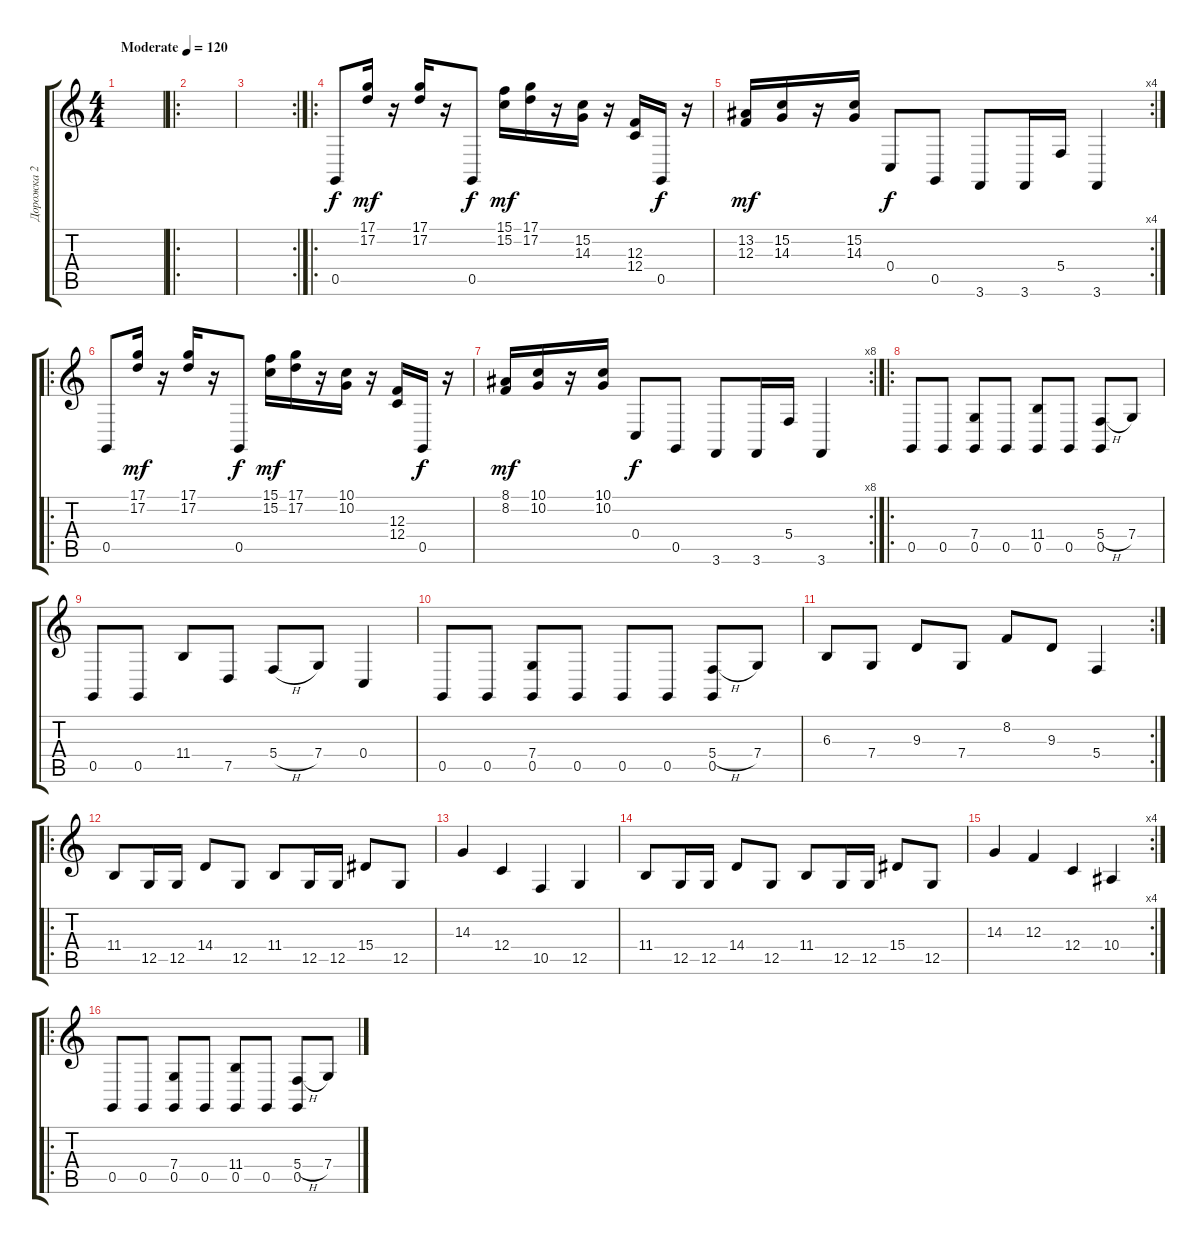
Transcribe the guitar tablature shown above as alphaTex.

\track ("Дорожка 2" "Дорожка 2") {instrument lead1square}
\staff {score tabs}
\tuning (D4 A3 F3 C3 G2 D2) {hide}
\ts (4 4)
\tempo (120 "Moderate")
\clef g2
\ks c
|
\ro
|
\rc 2
|
\ro
0.5.8 (17.1 17.2).16{dy mf} r.16 (17.1 17.2).16 r.16 0.5.8{dy f} (15.1 15.2).16{dy mf} (17.1 17.2).16 r.16 (15.2 14.3).16 r.16 (12.3 12.4).16 0.5.16{dy f} r.16 |
\rc 4
(13.2 12.3).16{dy mf} (15.2 14.3).16 r.16 (15.2 14.3).16 0.4.8{dy f} 0.5.8 3.6.8 3.6.16 5.4.16 3.6.4 |
\ro
0.5.8 (17.1 17.2).16{dy mf} r.16 (17.1 17.2).16 r.16 0.5.8{dy f} (15.1 15.2).16{dy mf} (17.1 17.2).16 r.16 (10.1 10.2).16 r.16 (12.3 12.4).16 0.5.16{dy f} r.16 |
\rc 8
(8.1 8.2).16{dy mf} (10.1 10.2).16 r.16 (10.1 10.2).16 0.4.8{dy f} 0.5.8 3.6.8 3.6.16 5.4.16 3.6.4 |
\ro
0.5.8 0.5.8 (7.4 0.5).8 0.5.8 (11.4 0.5).8 0.5.8 (5.4{h} 0.5).8 7.4.8 |
0.5.8 0.5.8 11.4.8 7.5.8 5.4{h}.8 7.4.8 0.4.4 |
0.5.8 0.5.8 (7.4 0.5).8 0.5.8 0.5.8 0.5.8 (5.4{h} 0.5).8 7.4.8 |
\rc 2
6.3.8 7.4.8 9.3.8 7.4.8 8.2.8 9.3.8 5.4.4 |
\ro
11.4.8 12.5.16 12.5.16 14.4.8 12.5.8 11.4.8 12.5.16 12.5.16 15.4.8 12.5.8 |
14.3.4 12.4.4 10.5.4 12.5.4 |
11.4.8 12.5.16 12.5.16 14.4.8 12.5.8 11.4.8 12.5.16 12.5.16 15.4.8 12.5.8 |
\rc 4
14.3.4 12.3.4 12.4.4 10.4.4 |
\ro
0.5.8 0.5.8 (7.4 0.5).8 0.5.8 (11.4 0.5).8 0.5.8 (5.4{h} 0.5).8 7.4.8
